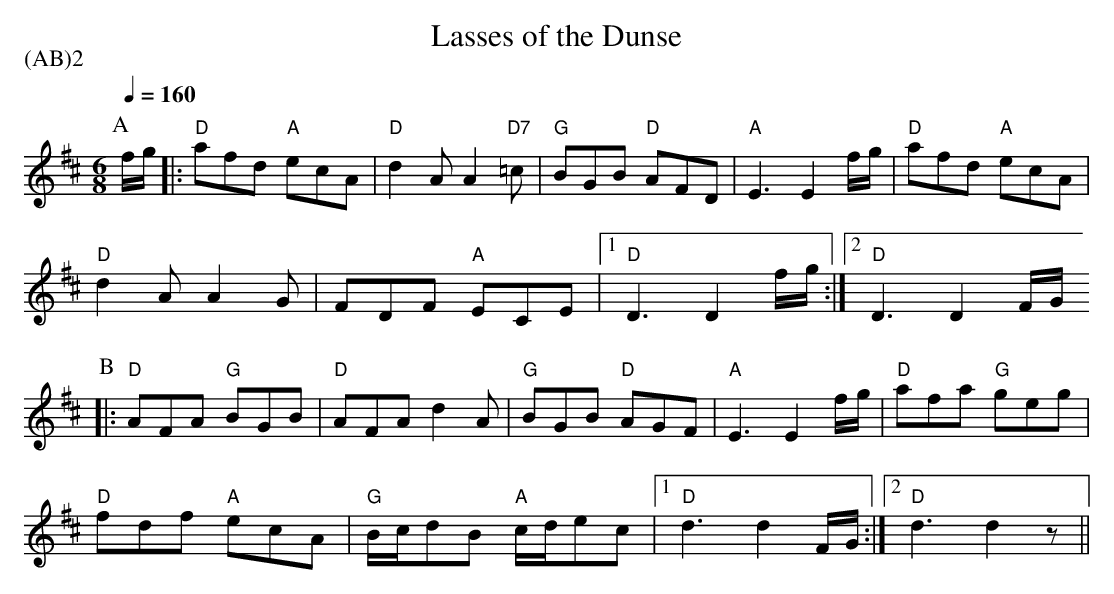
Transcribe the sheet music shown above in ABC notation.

X:1
T:Lasses of the Dunse
P:(AB)2
M:6/8
L:1/8
Q:1/4=160
K:D
V:1
P:A
f/g/|: "D"  afd  "A" ecA | "D" d2 A A2 "D7"   =c | "G" BGB "D" AFD | "A" E3 E2 f/g/ | "D" afd "A" ecA |
"D" d2 A A2 G | FDF "A" ECE |1 "D" D3 D2 f/g/ :|2 "D" D3 D2 F/G/
P:B
|: "D" AFA "G" BGB | "D" AFA d2 A | "G" BGB "D" AGF | "A" E3 E2 f/g/ | "D" afa "G" geg |
"D" fdf "A" ecA | "G" B/c/dB "A" c/d/ec |1 "D" d3 d2 F/G/ :|2 "D" d3 d2 z ||
